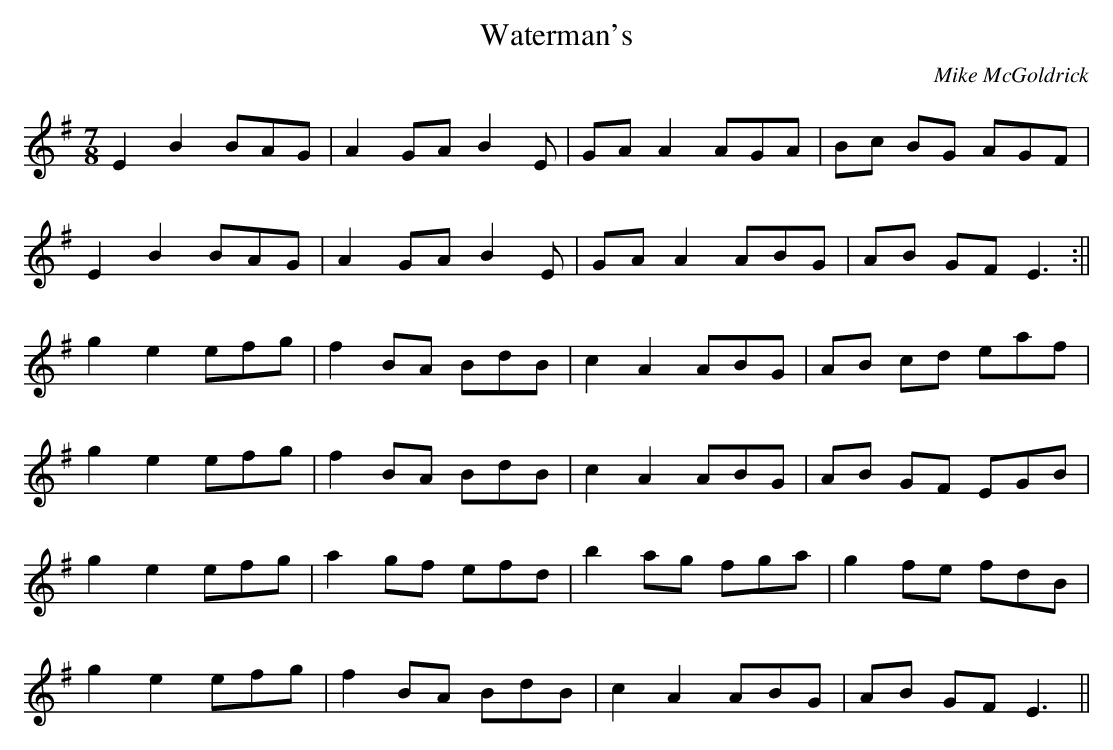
X:1
T:Waterman's
M:7/8
L:1/8
C:Mike McGoldrick
K:Em
E2B2 BAG|A2GA B2E|GAA2 AGA|Bc BG AGF|
E2B2 BAG|A2GA B2E|GAA2 ABG|AB GF  E3:||
g2e2 efg|f2 BA BdB|c2A2 ABG|AB cd eaf|
g2e2 efg|f2 BA BdB|c2A2 ABG|AB GF EGB|
g2e2 efg|a2 gf efd|b2 ag fga|g2 fe fdB|
g2e2 efg|f2 BA BdB|c2A2 ABG|AB GF E3||
